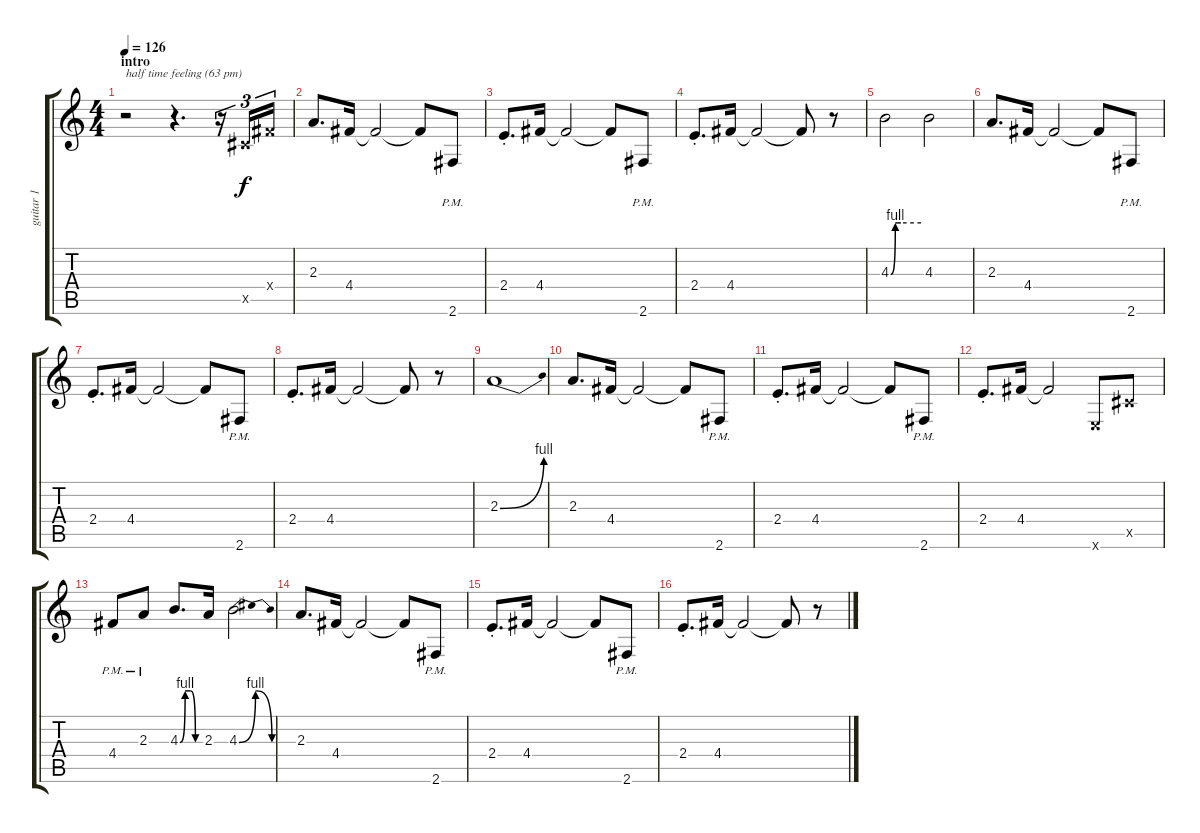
\track ("guitar 1" "guitar 1") {instrument overdrivenguitar}
\staff {score tabs}
\tuning (E4 B3 G3 D3 A2 E2) {hide}
\ts (4 4)
\section ("" "intro")
\tempo 126
\clef g2
\ks c
r.2{txt "half time feeling (63 pm)" dy f instrument overdrivenguitar} r.4{d} r.16{tu (3 2)} 4.5{x}.16{tu (3 2)} 4.4{x}.16{tu (3 2)} |
2.3.8{d} 4.4.16 4.4{t}.2 4.4{t}.8 2.6{pm}.8 |
2.4{st}.8{d} 4.4.16 4.4{t}.2 4.4{t}.8 2.6{pm}.8 |
2.4{st}.8{d} 4.4.16 4.4{t}.2 4.4{t}.8 r.8 |
4.3{be (custom 0 0 9 4 14 4 20 4 60 4)}.2 4.3.2 |
2.3.8{d} 4.4.16 4.4{t}.2 4.4{t}.8 2.6{pm}.8 |
2.4{st}.8{d} 4.4.16 4.4{t}.2 4.4{t}.8 2.6{pm}.8 |
2.4{st}.8{d} 4.4.16 4.4{t}.2 4.4{t}.8 r.8 |
2.3{be (bend 0 0 60 4)}.1 |
2.3.8{d} 4.4.16 4.4{t}.2 4.4{t}.8 2.6{pm}.8 |
2.4{st}.8{d} 4.4.16 4.4{t}.2 4.4{t}.8 2.6{pm}.8 |
2.4{st}.8{d} 4.4.16 4.4{t}.2 0.6{x}.8 4.5{x}.8 |
4.4{pm}.8 2.3{pm}.8 4.3{be (custom 0 0 15 4 30 4 45 0 60 0)}.8{d} 2.3.16 4.3{be (bendrelease 0 0 30 4 30 4 60 0)}.2 |
2.3.8{d} 4.4.16 4.4{t}.2 4.4{t}.8 2.6{pm}.8 |
2.4{st}.8{d} 4.4.16 4.4{t}.2 4.4{t}.8 2.6{pm}.8 |
2.4{st}.8{d} 4.4.16 4.4{t}.2 4.4{t}.8 r.8
